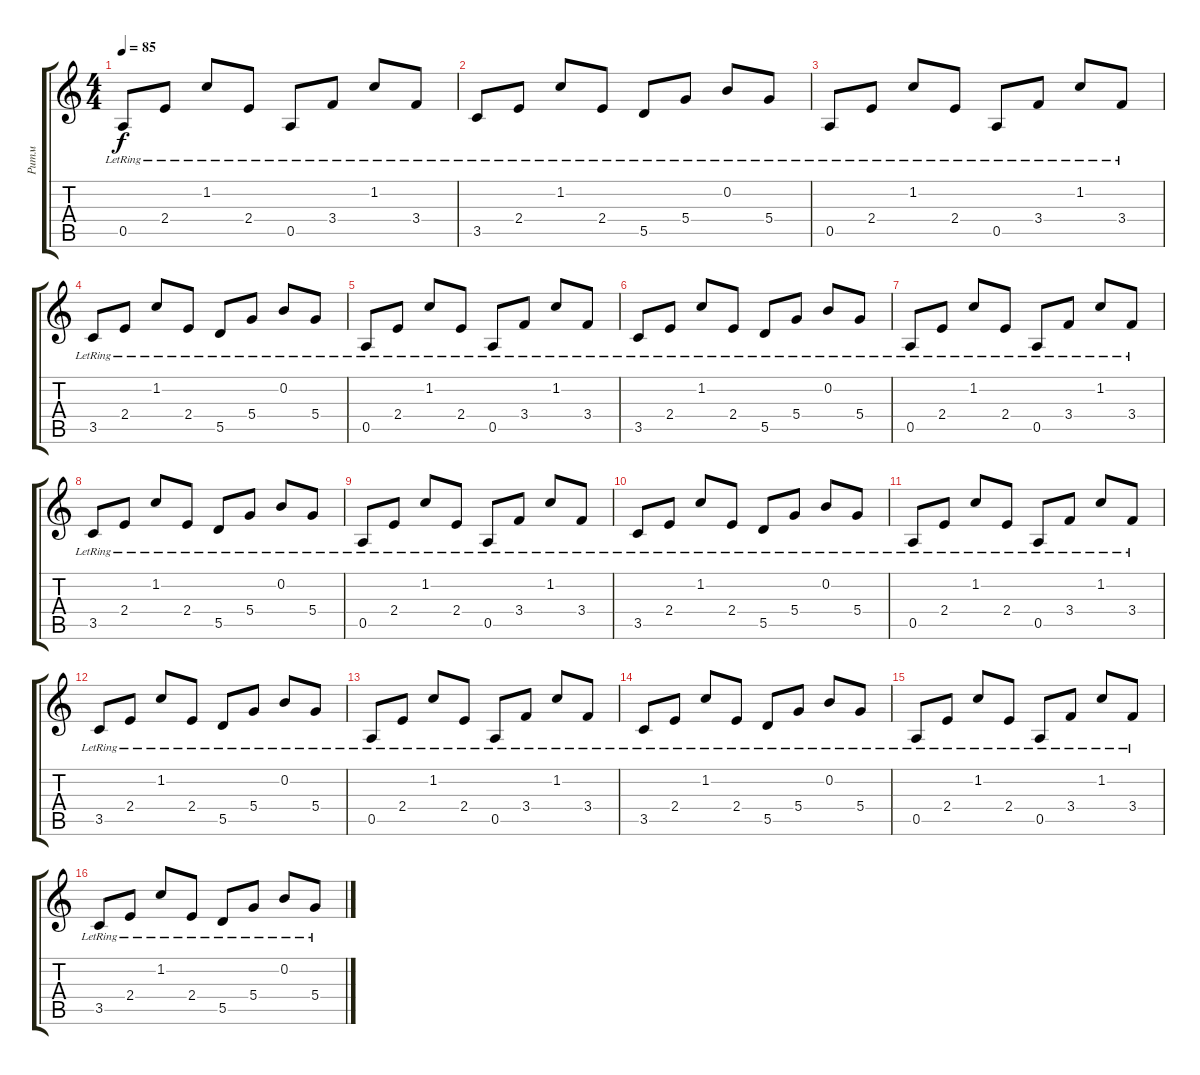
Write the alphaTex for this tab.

\track ("Ритм" "Ритм") {instrument electricguitarjazz}
\staff {score tabs}
\tuning (E4 B3 G3 D3 A2 E2) {hide}
\ts (4 4)
\tempo 85
\clef g2
\ks c
0.5{lr}.8{dy f instrument electricguitarjazz} 2.4{lr}.8 1.2{lr}.8 2.4{lr}.8 0.5{lr}.8 3.4{lr}.8 1.2{lr}.8 3.4{lr}.8 |
3.5{lr}.8 2.4{lr}.8 1.2{lr}.8 2.4{lr}.8 5.5{lr}.8 5.4{lr}.8 0.2{lr}.8 5.4{lr}.8 |
0.5{lr}.8 2.4{lr}.8 1.2{lr}.8 2.4{lr}.8 0.5{lr}.8 3.4{lr}.8 1.2{lr}.8 3.4{lr}.8 |
3.5{lr}.8 2.4{lr}.8 1.2{lr}.8 2.4{lr}.8 5.5{lr}.8 5.4{lr}.8 0.2{lr}.8 5.4{lr}.8 |
0.5{lr}.8 2.4{lr}.8 1.2{lr}.8 2.4{lr}.8 0.5{lr}.8 3.4{lr}.8 1.2{lr}.8 3.4{lr}.8 |
3.5{lr}.8 2.4{lr}.8 1.2{lr}.8 2.4{lr}.8 5.5{lr}.8 5.4{lr}.8 0.2{lr}.8 5.4{lr}.8 |
0.5{lr}.8 2.4{lr}.8 1.2{lr}.8 2.4{lr}.8 0.5{lr}.8 3.4{lr}.8 1.2{lr}.8 3.4{lr}.8 |
3.5{lr}.8 2.4{lr}.8 1.2{lr}.8 2.4{lr}.8 5.5{lr}.8 5.4{lr}.8 0.2{lr}.8 5.4{lr}.8 |
0.5{lr}.8 2.4{lr}.8 1.2{lr}.8 2.4{lr}.8 0.5{lr}.8 3.4{lr}.8 1.2{lr}.8 3.4{lr}.8 |
3.5{lr}.8 2.4{lr}.8 1.2{lr}.8 2.4{lr}.8 5.5{lr}.8 5.4{lr}.8 0.2{lr}.8 5.4{lr}.8 |
0.5{lr}.8 2.4{lr}.8 1.2{lr}.8 2.4{lr}.8 0.5{lr}.8 3.4{lr}.8 1.2{lr}.8 3.4{lr}.8 |
3.5{lr}.8 2.4{lr}.8 1.2{lr}.8 2.4{lr}.8 5.5{lr}.8 5.4{lr}.8 0.2{lr}.8 5.4{lr}.8 |
0.5{lr}.8 2.4{lr}.8 1.2{lr}.8 2.4{lr}.8 0.5{lr}.8 3.4{lr}.8 1.2{lr}.8 3.4{lr}.8 |
3.5{lr}.8 2.4{lr}.8 1.2{lr}.8 2.4{lr}.8 5.5{lr}.8 5.4{lr}.8 0.2{lr}.8 5.4{lr}.8 |
0.5{lr}.8 2.4{lr}.8 1.2{lr}.8 2.4{lr}.8 0.5{lr}.8 3.4{lr}.8 1.2{lr}.8 3.4{lr}.8 |
3.5{lr}.8 2.4{lr}.8 1.2{lr}.8 2.4{lr}.8 5.5{lr}.8 5.4{lr}.8 0.2{lr}.8 5.4{lr}.8
